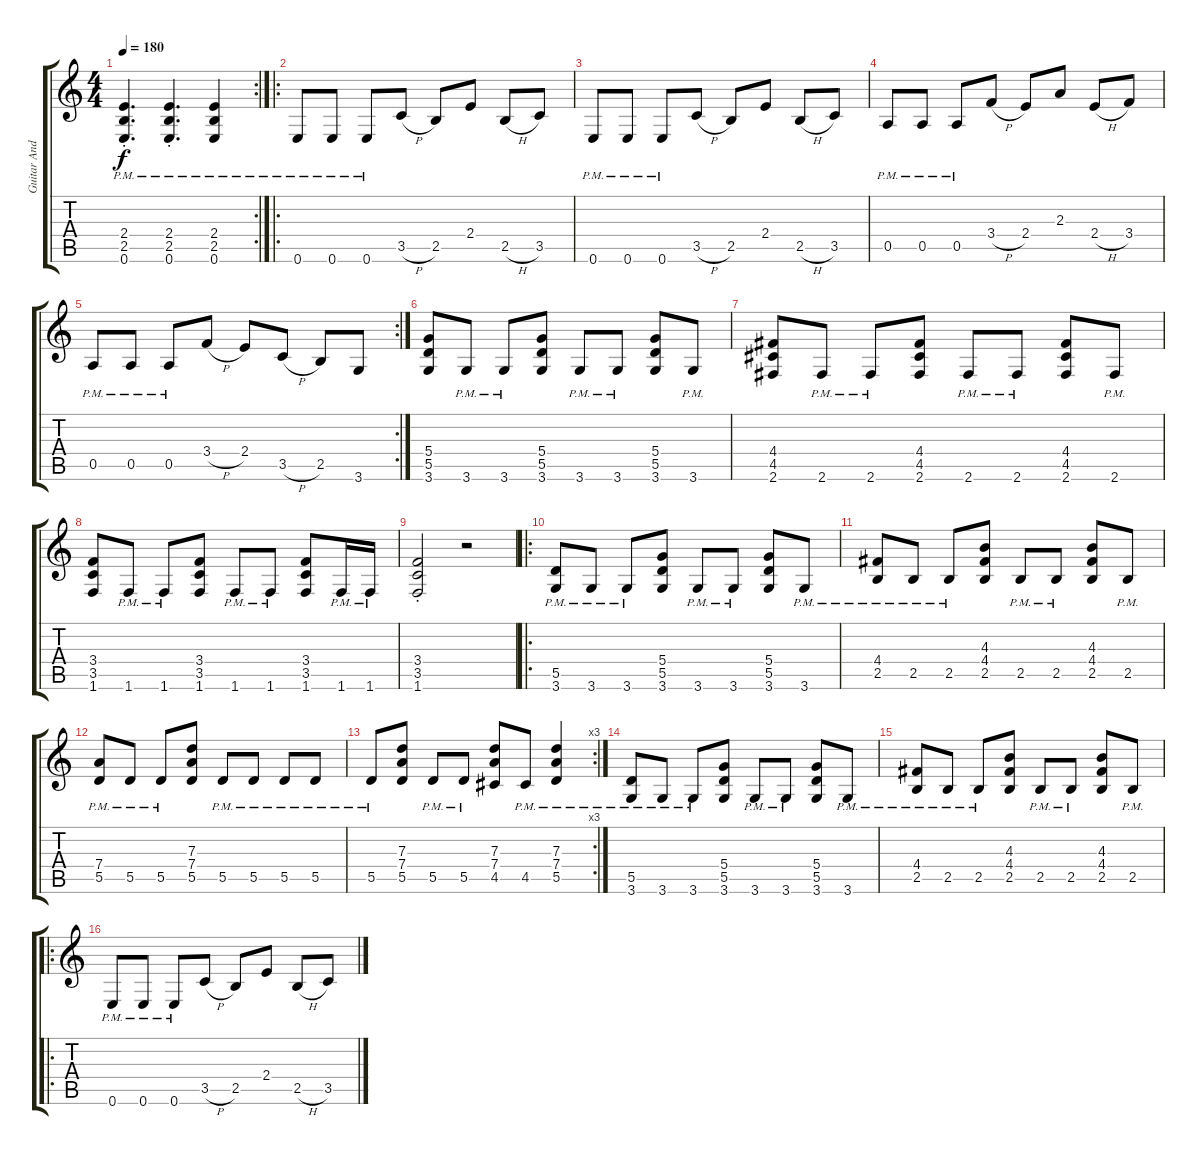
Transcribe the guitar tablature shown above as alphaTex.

\track ("Guitar Andreas" "Guitar And") {instrument distortionguitar}
\staff {score tabs}
\tuning (E4 B3 G3 D3 A2 E2) {hide}
\rc 2
\ts (4 4)
\tempo 180
\clef g2
\ks c
(2.4{pm st} 2.5{pm st} 0.6{pm st}).4{d dy f} (2.4{pm st} 2.5{pm st} 0.6{pm st}).4{d} (2.4{pm} 2.5{pm} 0.6{pm}).4 |
\ro
0.6{pm}.8 0.6{pm}.8 0.6{pm}.8 3.5{h}.8 2.5.8 2.4.8 2.5{h}.8 3.5.8 |
0.6{pm}.8 0.6{pm}.8 0.6{pm}.8 3.5{h}.8 2.5.8 2.4.8 2.5{h}.8 3.5.8 |
0.5{pm}.8 0.5{pm}.8 0.5{pm}.8 3.4{h}.8 2.4.8 2.3.8 2.4{h}.8 3.4.8 |
\rc 2
0.5{pm}.8 0.5{pm}.8 0.5{pm}.8 3.4{h}.8 2.4.8 3.5{h}.8 2.5.8 3.6.8 |
(5.4 5.5 3.6).8 3.6{pm}.8 3.6{pm}.8 (5.4 5.5 3.6).8 3.6{pm}.8 3.6{pm}.8 (5.4 5.5 3.6).8 3.6{pm}.8 |
(4.4 4.5 2.6).8 2.6{pm}.8 2.6{pm}.8 (4.4 4.5 2.6).8 2.6{pm}.8 2.6{pm}.8 (4.4 4.5 2.6).8 2.6{pm}.8 |
(3.4 3.5 1.6).8 1.6{pm}.8 1.6{pm}.8 (3.4 3.5 1.6).8 1.6{pm}.8 1.6{pm}.8 (3.4 3.5 1.6).8 1.6{pm}.16 1.6{pm}.16 |
(3.4{st} 3.5{st} 1.6{st}).2 r.2 |
\ro
(5.5{pm} 3.6{pm}).8 3.6{pm}.8 3.6{pm}.8 (5.4 5.5 3.6).8 3.6{pm}.8 3.6{pm}.8 (5.4 5.5 3.6).8 3.6{pm}.8 |
(4.4{pm} 2.5{pm}).8 2.5{pm}.8 2.5{pm}.8 (4.3 4.4 2.5).8 2.5{pm}.8 2.5{pm}.8 (4.3 4.4 2.5).8 2.5{pm}.8 |
(7.4{pm} 5.5{pm}).8 5.5{pm}.8 5.5{pm}.8 (7.3 7.4 5.5).8 5.5{pm}.8 5.5{pm}.8 5.5{pm}.8 5.5{pm}.8 |
\rc 3
5.5{pm}.8 (7.3 7.4 5.5).8 5.5{pm}.8 5.5{pm}.8 (7.3 7.4 4.5).8 4.5{pm}.8 (7.3{pm} 7.4{pm} 5.5{pm}).4 |
(5.5{pm} 3.6{pm}).8 3.6{pm}.8 3.6{pm}.8 (5.4 5.5 3.6).8 3.6{pm}.8 3.6{pm}.8 (5.4 5.5 3.6).8 3.6{pm}.8 |
(4.4{pm} 2.5{pm}).8 2.5{pm}.8 2.5{pm}.8 (4.3 4.4 2.5).8 2.5{pm}.8 2.5{pm}.8 (4.3 4.4 2.5).8 2.5{pm}.8 |
\ro
0.6{pm}.8 0.6{pm}.8 0.6{pm}.8 3.5{h}.8 2.5.8 2.4.8 2.5{h}.8 3.5.8
